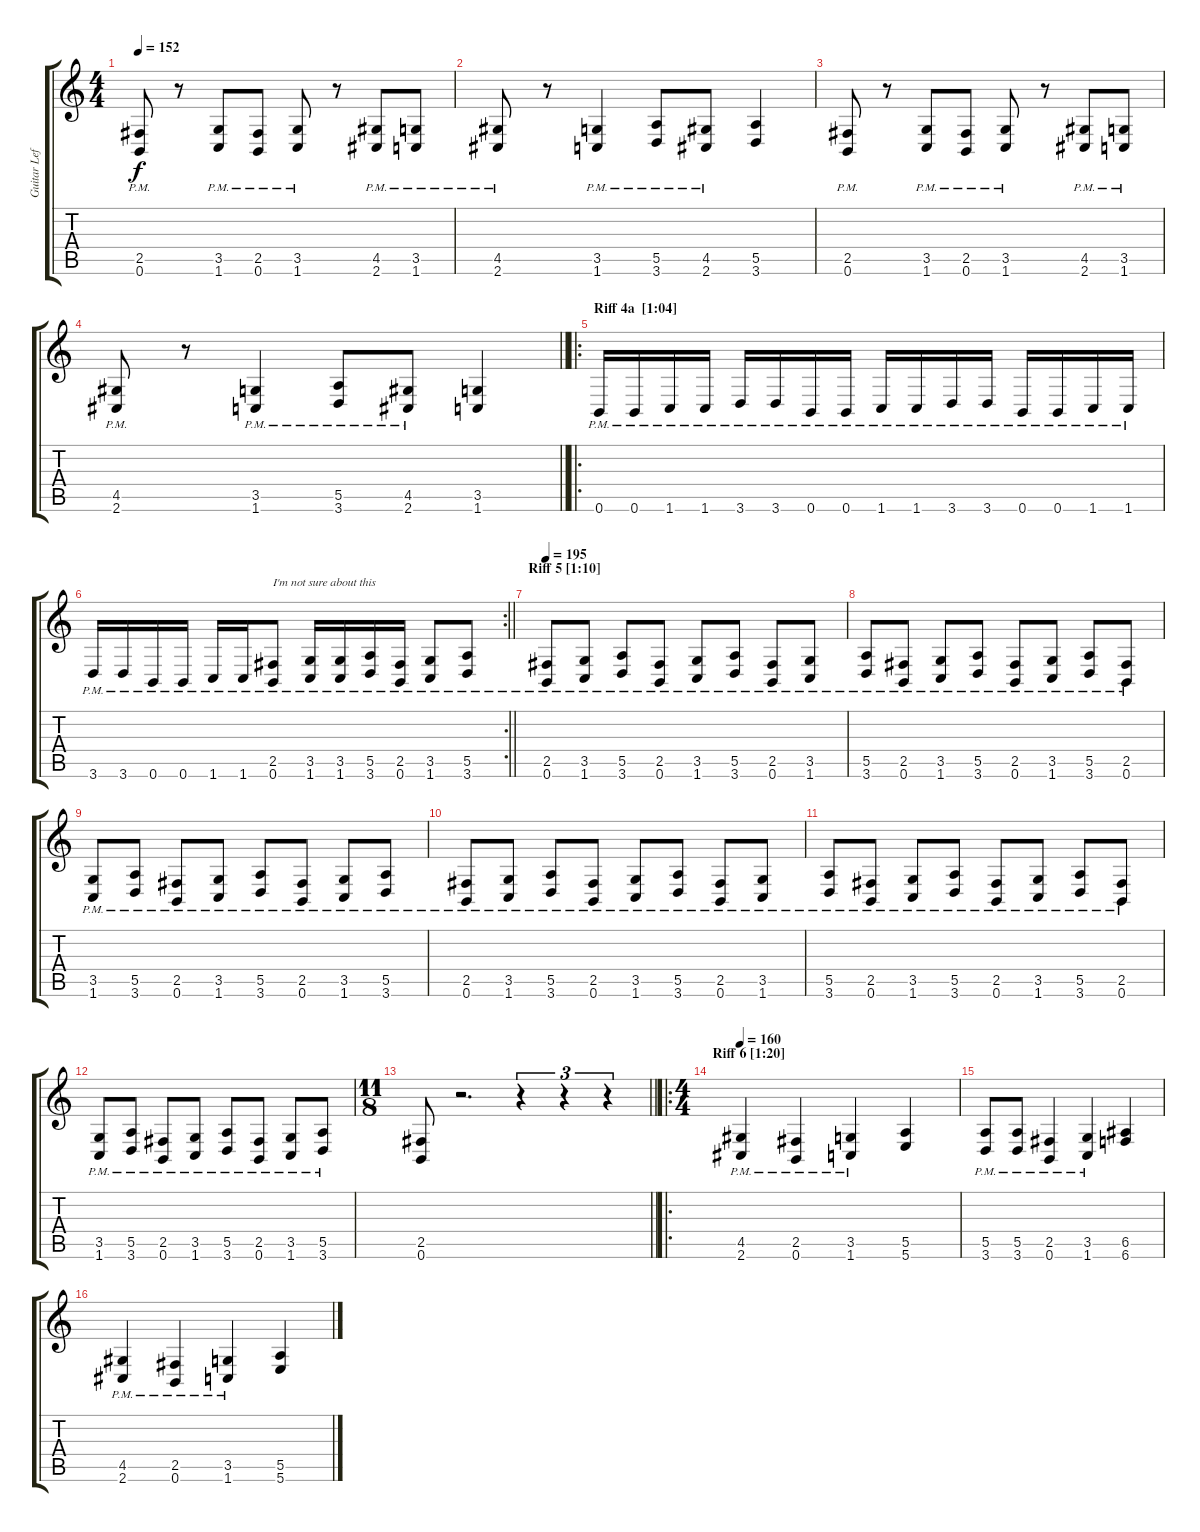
\track ("Guitar LefT " "Guitar Lef") {instrument overdrivenguitar}
\staff {score tabs}
\tuning (B3 Gb3 D3 A2 E2 B1) {hide}
\ts (4 4)
\tempo 152
\clef g2
\ks c
(2.5{pm} 0.6{pm}).8{dy f} r.8 (3.5{pm} 1.6{pm}).8 (2.5{pm} 0.6{pm}).8 (3.5{pm} 1.6{pm}).8 r.8 (4.5{pm} 2.6{pm}).8 (3.5{pm} 1.6{pm}).8 |
(4.5{pm} 2.6{pm}).8 r.8 (3.5{pm} 1.6{pm}).4 (5.5{pm} 3.6{pm}).8 (4.5{pm} 2.6{pm}).8 (5.5 3.6).4 |
(2.5{pm} 0.6{pm}).8 r.8 (3.5{pm} 1.6{pm}).8 (2.5{pm} 0.6{pm}).8 (3.5{pm} 1.6{pm}).8 r.8 (4.5{pm} 2.6{pm}).8 (3.5{pm} 1.6{pm}).8 |
\barLineRight lightlight
(4.5{pm} 2.6{pm}).8 r.8 (3.5{pm} 1.6{pm}).4 (5.5{pm} 3.6{pm}).8 (4.5{pm} 2.6{pm}).8 (3.5 1.6).4 |
\ro
\section ("" "Riff 4a  [1:04]")
0.6{pm}.16 0.6{pm}.16 1.6{pm}.16 1.6{pm}.16 3.6{pm}.16 3.6{pm}.16 0.6{pm}.16 0.6{pm}.16 1.6{pm}.16 1.6{pm}.16 3.6{pm}.16 3.6{pm}.16 0.6{pm}.16 0.6{pm}.16 1.6{pm}.16 1.6{pm}.16 |
\rc 2
\barLineRight lightlight
3.6{pm}.16 3.6{pm}.16 0.6{pm}.16 0.6{pm}.16 1.6{pm}.16 1.6{pm}.16 (2.5{pm} 0.6{pm}).8{txt "I'm not sure about this"} (3.5{pm} 1.6{pm}).16 (3.5{pm} 1.6{pm}).16 (5.5{pm} 3.6{pm}).16 (2.5{pm} 0.6{pm}).16 (3.5{pm} 1.6{pm}).8 (5.5{pm} 3.6{pm}).8 |
\section ("" "Riff 5 [1:10]")
\tempo 195
(2.5{pm} 0.6{pm}).8 (3.5{pm} 1.6{pm}).8 (5.5{pm} 3.6{pm}).8 (2.5{pm} 0.6{pm}).8 (3.5{pm} 1.6{pm}).8 (5.5{pm} 3.6{pm}).8 (2.5{pm} 0.6{pm}).8 (3.5{pm} 1.6{pm}).8 |
(5.5{pm} 3.6{pm}).8 (2.5{pm} 0.6{pm}).8 (3.5{pm} 1.6{pm}).8 (5.5{pm} 3.6{pm}).8 (2.5{pm} 0.6{pm}).8 (3.5{pm} 1.6{pm}).8 (5.5{pm} 3.6{pm}).8 (2.5{pm} 0.6{pm}).8 |
(3.5{pm} 1.6{pm}).8 (5.5{pm} 3.6{pm}).8 (2.5{pm} 0.6{pm}).8 (3.5{pm} 1.6{pm}).8 (5.5{pm} 3.6{pm}).8 (2.5{pm} 0.6{pm}).8 (3.5{pm} 1.6{pm}).8 (5.5{pm} 3.6{pm}).8 |
(2.5{pm} 0.6{pm}).8 (3.5{pm} 1.6{pm}).8 (5.5{pm} 3.6{pm}).8 (2.5{pm} 0.6{pm}).8 (3.5{pm} 1.6{pm}).8 (5.5{pm} 3.6{pm}).8 (2.5{pm} 0.6{pm}).8 (3.5{pm} 1.6{pm}).8 |
(5.5{pm} 3.6{pm}).8 (2.5{pm} 0.6{pm}).8 (3.5{pm} 1.6{pm}).8 (5.5{pm} 3.6{pm}).8 (2.5{pm} 0.6{pm}).8 (3.5{pm} 1.6{pm}).8 (5.5{pm} 3.6{pm}).8 (2.5{pm} 0.6{pm}).8 |
(3.5{pm} 1.6{pm}).8 (5.5{pm} 3.6{pm}).8 (2.5{pm} 0.6{pm}).8 (3.5{pm} 1.6{pm}).8 (5.5{pm} 3.6{pm}).8 (2.5{pm} 0.6{pm}).8 (3.5{pm} 1.6{pm}).8 (5.5{pm} 3.6{pm}).8 |
\ts (11 8)
\barLineRight lightlight
(2.5 0.6).8 r.2{d} r.4{tu (3 2)} r.4{tu (3 2)} r.4{tu (3 2)} |
\ro
\ts (4 4)
\section ("" "Riff 6 [1:20]")
\tempo 160
(4.5{pm} 2.6{pm}).4 (2.5{pm} 0.6{pm}).4 (3.5{pm} 1.6{pm}).4 (5.5 5.6).4 |
(5.5{pm} 3.6{pm}).8 (5.5{pm} 3.6{pm}).8 (2.5{pm} 0.6{pm}).4 (3.5{pm} 1.6{pm}).4 (6.5 6.6).4 |
(4.5{pm} 2.6{pm}).4 (2.5{pm} 0.6{pm}).4 (3.5{pm} 1.6{pm}).4 (5.5 5.6).4
